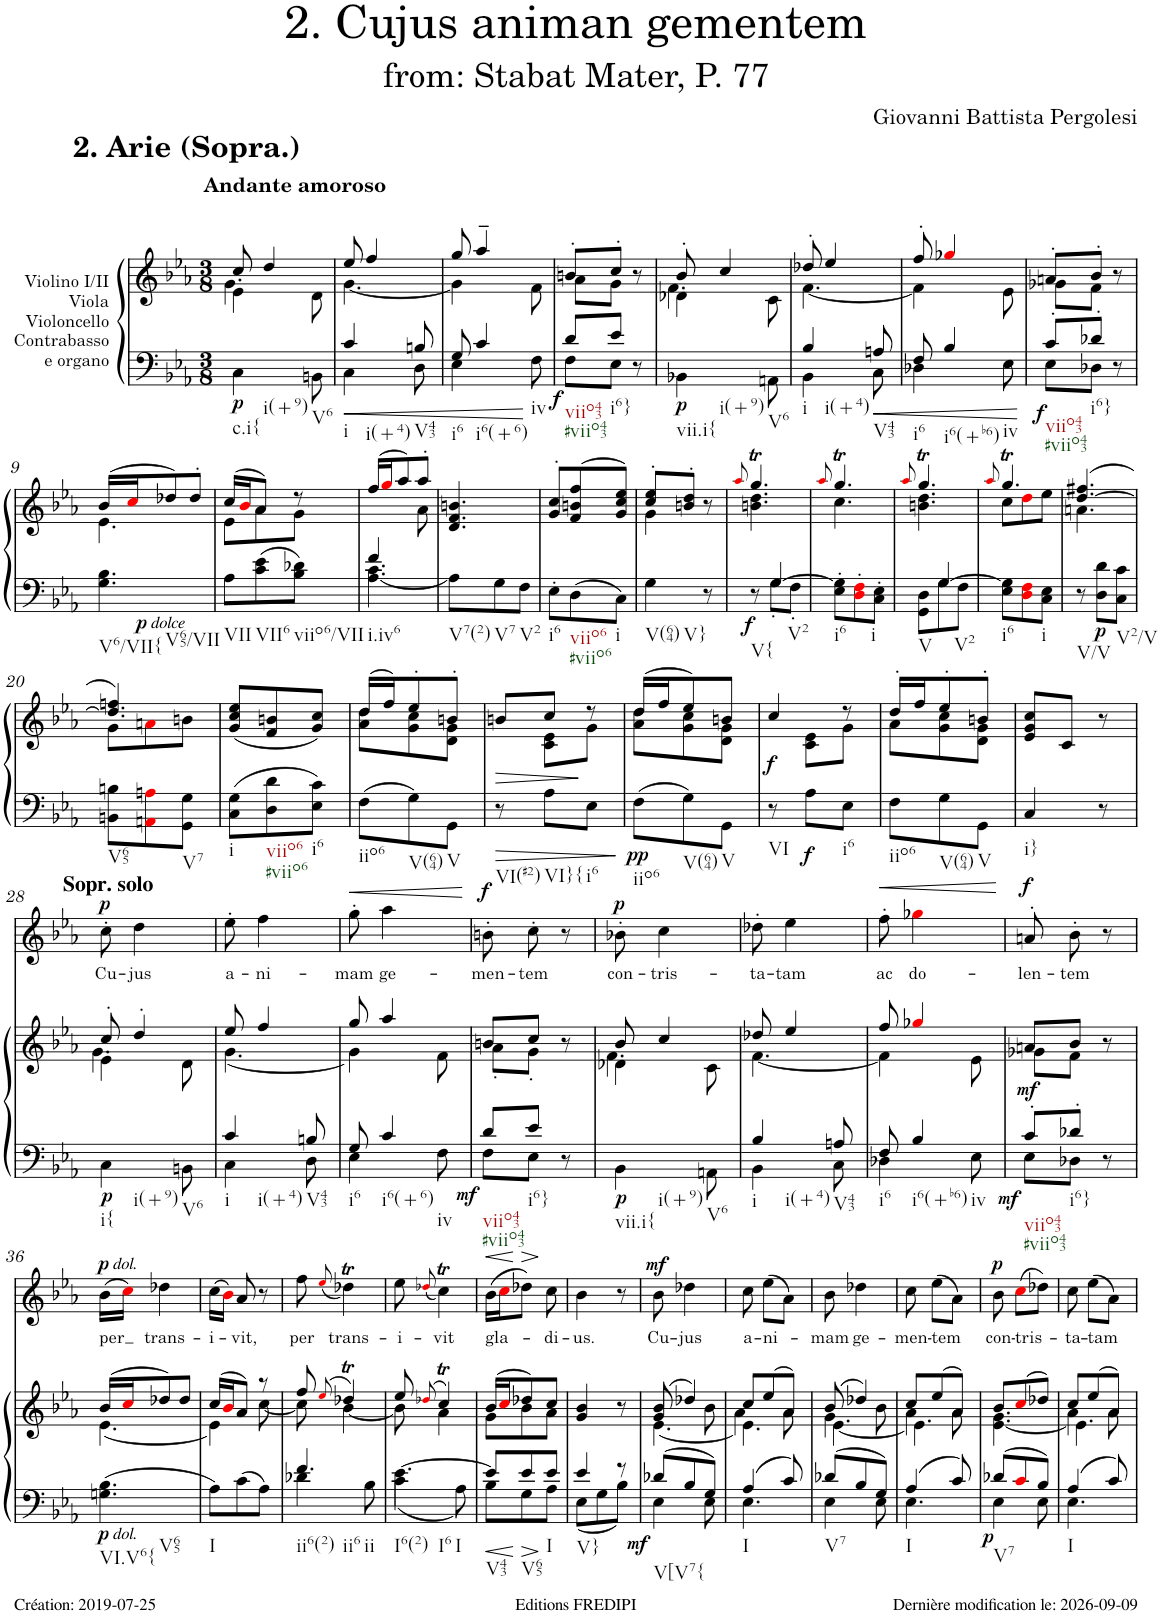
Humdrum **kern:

**kern	**kern	**dynam	**kern	**text	**dynam
*part2	*part2	*part2	*part1	*part1	*part1
*staff3	*staff2	*staff2/3	*staff1	*staff1	*staff1
*I"Violino I/II Viola Violoncello Contrabasso e organo	*	*	*I"Soprano	*	*
*clefF4	*clefG2	*	*clefG2	*	*
*k[b-e-a-]	*k[b-e-a-]	*	*k[b-e-a-]	*	*
*M3/8	*M3/8	*	*M3/8	*	*
=1	=1	=1	=1	=1	=1
*	*^	*	*	*	*
*	*	*^	*	*	*	*
!	!	!	!	!	!LO:TX:a:B:t=Andante amoroso	!	!
!LO:TX:b:t=c.i{	!	!	!	!	!	!	!
!LO:TX:b:t=i(+9)	!	!	!	!	!	!	!
!	!	!	!	!LO:DY:b=2	!	!	!
4C\	8cc/	4e-\	4.g\	p	4.r	.	.
.	4dd/	.	.	.	.	.	.
!LO:TX:b:t=V6	!	!	!	!	!	!	!
8BBn\	.	8d\	.	.	.	.	.
*	*	*v	*v	*	*	*	*
=2	=2	=2	=2	=2	=2	=2
*^	*	*	*	*	*	*
!LO:TX:b:t=i	!	!	!	!	!	!	!
!LO:TX:b:t=i(+4)	!	!	!	!	!	!	!
4c/	4C\	8ee-/	[<4.g\	.	4.r	.	.
.	.	4ff/	.	.	.	.	.
!LO:TX:b:t=V43	!	!	!	!	!	!	!
8Bn/	8D\	.	.	.	.	.	.
=3	=3	=3	=3	=3	=3	=3	=3
!LO:TX:b:t=i6	!	!	!	!	!	!	!
8G/	4E-\	8gg/	4g\]	.	4.r	.	.
!LO:TX:b:t=i6(+6)	!	!	!	!	!	!	!
!LO:TX:b:t=iv	!	!	!	!	!	!	!
4c/	.	4aa-~/	.	.	.	.	.
.	8F\	.	8f\	.	.	.	.
=4	=4	=4	=4	=4	=4	=4	=4
!LO:TX:b:t=viio43	!	!	!	!	!	!	!
!LO:TX:b:t=#viio43	!	!	!	!	!	!	!
!	!	!	!	!LO:DY:b=2	!	!	!
8d/L	8F\L	8bn'/L	8a-\L	f	4.r	.	.
!LO:TX:b:t=i6}	!	!	!	!	!	!	!
8e-/J	8E-\J	8cc'/J	8g\J	.	.	.	.
8r	8ryy	8r	8ryy	.	.	.	.
=5	=5	=5	=5	=5	=5	=5	=5
*	*	*	*^	*	*	*	*
!LO:TX:b:t=vii.i{	!	!	!	!	!	!	!	!
!LO:TX:b:t=i(+9)	!	!	!	!	!	!	!	!
!	!	!	!	!	!LO:DY:b=2	!	!	!
*v	*v	*	*	*	*	*	*	*
4BB-X\	8b-'/	4d-X\	4.f\	p	4.r	.	.
.	4cc/	.	.	.	.	.	.
!LO:TX:b:t=V6	!	!	!	!	!	!	!
8AAn\	.	8c\	.	.	.	.	.
*	*	*v	*v	*	*	*	*
=6	=6	=6	=6	=6	=6	=6
*^	*	*	*	*	*	*
!LO:TX:b:t=i	!	!	!	!	!	!	!
!LO:TX:b:t=i(+4)	!	!	!	!	!	!	!
4B-/	4BB-\	8dd-X'/	[<4.f\	.	4.r	.	.
.	.	4ee-/	.	.	.	.	.
!LO:TX:b:t=V43	!	!	!	!	!	!	!
8An/	8C\	.	.	.	.	.	.
=7	=7	=7	=7	=7	=7	=7	=7
!LO:TX:b:t=i6	!	!	!	!	!	!	!
8F/	4D-X\	8ff'/	4f\]	.	4.r	.	.
!LO:TX:b:t=i6(+b6)	!	!	!	!	!	!	!
!LO:TX:b:t=iv	!	!	!	!	!	!	!
4B-/	.	4gg-Xi/	.	.	.	.	.
.	8E-\	.	8e-\	.	.	.	.
=8	=8	=8	=8	=8	=8	=8	=8
!LO:TX:b:t=viio43	!	!	!	!	!	!	!
!LO:TX:b:t=#viio43	!	!	!	!	!	!	!
!	!	!	!	!LO:DY:b=2	!	!	!
8c'/L	8E-\L	8an'/L	8g-X\L	f	4.r	.	.
!LO:TX:b:t=i6}	!	!	!	!	!	!	!
8d-X'/J	8D-X\J	8b-'/J	8f\J	.	.	.	.
8r	8ryy	8r	8ryy	.	.	.	.
!!LO:LB:g=z
=9	=9	=9	=9	=9	=9	=9	=9
!LO:TX:b:t=V6/VII{	!	!	!	!	!	!	!
!LO:TX:b:t=V65/VII	!	!	!	!	!	!	!
*v	*v	*	*	*	*	*	*
4.G\ 4.B-\	(>16b-/LL	4.e-\	.	4.r	.	.
!	!	!	!LO:DY:b	!	!	!
!	!	!	!LO:DY:n=1:b	!	!	!
.	16cci/J	.	p other-dynamics	.	.	.
.	8dd-X/)	.	.	.	.	.
.	8dd-'/J	.	.	.	.	.
=10	=10	=10	=10	=10	=10	=10
!LO:TX:b:t=VII	!	!	!	!	!	!
8A-\L	(>16cc/LL	8e-\L	.	4.r	.	.
.	16b-i/J	.	.	.	.	.
!LO:TX:b:t=VII6	!	!	!	!	!	!
8c\ 8e-\	8a-/J)	8a-\	.	.	.	.
!LO:TX:b:t=viio6/VII	!	!	!	!	!	!
8B-\ 8d-X\J	8r	8g\J	.	.	.	.
=11	=11	=11	=11	=11	=11	=11
*^	*	*	*	*	*	*
!LO:TX:b:t=i.iv6	!	!	!	!	!	!	!
4f/	[<4.A-\ 4.c\	(>16ff/LL	4ryy	.	4.r	.	.
.	.	16ggi/J	.	.	.	.	.
.	.	8aa-/)	.	.	.	.	.
8ryy	.	8aa-'/J	8a-\	.	.	.	.
=12	=12	=12	=12	=12	=12	=12	=12
!LO:TX:b:t=V7(2)	!	!	!	!	!	!	!
!LO:TX:b:t=V7	!	!	!	!	!	!	!
!LO:TX:b:t=V2	!	!	!	!	!	!	!
*	*	*v	*v	*	*	*	*
4.ryy	8A-\L]	4.d/ 4.f/ 4.bn/	.	4.r	.	.
.	8G\	.	.	.	.	.
.	8F\J	.	.	.	.	.
=13	=13	=13	=13	=13	=13	=13
!LO:TX:b:t=i6	!	!	!	!	!	!
*v	*v	*	*	*	*	*
8E-'>\L	8g/'> 8cc/'>L	.	4.r	.	.
!LO:TX:b:t=viio6	!	!	!	!	!
!LO:TX:b:t=#viio6	!	!	!	!	!
8D\	(>8f/ 8bn/ 8ff/	.	.	.	.
!LO:TX:b:t=i	!	!	!	!	!
8C\J	8g/ 8cc/ 8ee-/J)	.	.	.	.
=14	=14	=14	=14	=14	=14
*	*^	*	*	*	*
!LO:TX:b:t=V(64)	!	!	!	!	!	!
!LO:TX:b:t=V}	!	!	!	!	!	!
4G\	8cc/' 8ee-/'L	4g\	.	4.r	.	.
.	8bn/' 8dd/'J	.	.	.	.	.
8r	8r	8ryy	.	.	.	.
=15	=15	=15	=15	=15	=15	=15
.	8qaa-i/	.	.	.	.	.
*^	*	*	*	*	*	*
!LO:TX:b:t=V{	!	!	!	!	!	!	!
!	!	!	!	!LO:DY:b=2	!	!	!
8r	8ryy	4.ggt/	4.bn\ 4.dd\	f	4.r	.	.
!LO:TX:b:t=V2	!	!	!	!	!	!	!
[>4G/	8G'\L	.	.	.	.	.	.
.	8F'\J	.	.	.	.	.	.
*v	*v	*	*	*	*	*	*
=16	=16	=16	=16	=16	=16	=16
.	8qaa-i/	.	.	.	.	.
!LO:TX:b:t=i6	!	!	!	!	!	!
8E-\' 8G\]'L	4.ggt/	4.cc\	.	4.r	.	.
8Di\' 8Fi\'	.	.	.	.	.	.
!LO:TX:b:t=i	!	!	!	!	!	!
8C\' 8E-\'J	.	.	.	.	.	.
=17	=17	=17	=17	=17	=17	=17
.	8qaa-i/	.	.	.	.	.
*^	*	*	*	*	*	*
!LO:TX:b:t=V	!	!	!	!	!	!	!
8GG\ 8D\L	8ryy	4.ggt/	4.bn\ 4.dd\	.	4.r	.	.
[>8G\	4G/	.	.	.	.	.	.
!LO:TX:b:t=V2	!	!	!	!	!	!	!
8F\J	.	.	.	.	.	.	.
*v	*v	*	*	*	*	*	*
=18	=18	=18	=18	=18	=18	=18
.	8qaa-i/	.	.	.	.	.
!LO:TX:b:t=i6	!	!	!	!	!	!
8E-\ 8G\]L	4.ggt/	8cc\L	.	4.r	.	.
8Di\ 8Fi\	.	8ddi\	.	.	.	.
!LO:TX:b:t=i	!	!	!	!	!	!
8C\ 8E-\J	.	8ee-\J	.	.	.	.
=19	=19	=19	=19	=19	=19	=19
!LO:TX:b:t=V/V	!	!	!	!	!	!
8r	4.an\	(>[>4.dd/ 4.ff#X/	.	4.r	.	.
!	!	!	!LO:DY:b=2	!	!	!
8D\ 8d\L	.	.	p	.	.	.
!LO:TX:b:t=V2/V	!	!	!	!	!	!
8C\ 8c\J	.	.	.	.	.	.
!!LO:LB:g=z
=20	=20	=20	=20	=20	=20	=20
!LO:TX:b:t=V65	!	!	!	!	!	!
8BBn\ 8Bn\L	8g\L	4.dd/] 4.ffn/)	.	4.r	.	.
8AAni\ 8Ani\	8ani\	.	.	.	.	.
!LO:TX:b:t=V7	!	!	!	!	!	!
8GG\ 8G\J	8bn\J	.	.	.	.	.
*	*v	*v	*	*	*	*
=21	=21	=21	=21	=21	=21
!LO:TX:b:t=i	!	!	!	!	!
8C\ 8G\L	(<8g/ 8cc/ 8ee-/L	.	4.r	.	.
!LO:TX:b:t=viio6	!	!	!	!	!
!LO:TX:b:t=#viio6	!	!	!	!	!
8D\ 8d\	8f/ 8bn/	.	.	.	.
!LO:TX:b:t=i6	!	!	!	!	!
8E-\ 8c\J	8g/ 8cc/J)	.	.	.	.
=22	=22	=22	=22	=22	=22
*	*^	*	*	*	*
!LO:TX:b:t=iio6	!	!	!	!	!	!
8F\L	(>16dd/LL	8a-\ 8dd\L	.	4.r	.	.
.	16ff/J)	.	.	.	.	.
!LO:TX:b:t=V(64)	!	!	!	!	!	!
8G\	8ee-'/	8g\ 8cc\	.	.	.	.
!LO:TX:b:t=V	!	!	!	!	!	!
8GG\J	8bn'/J	8d\ 8g\J	.	.	.	.
=23	=23	=23	=23	=23	=23	=23
!LO:TX:b:t=VI(#2)	!	!	!	!	!	!
!	!	!	!LO:HP:b	!	!	!
8r	8bn/L	8ryy	>	4.r	.	.
!LO:TX:b:t=VI}{	!	!	!	!	!	!
8A-\L	8cc/J	8c\ 8e-\L	.	.	.	.
!LO:TX:b:t=i6	!	!	!	!	!	!
8E-\J	8r	8g\J	]	.	.	.
=24	=24	=24	=24	=24	=24	=24
!LO:TX:b:t=iio6	!	!	!	!	!	!
!	!	!	!LO:DY:b=2	!	!	!
8F\L	(16dd/LL	8a-\ 8dd\L	pp	4.r	.	.
.	16ff/J	.	.	.	.	.
!LO:TX:b:t=V(64)	!	!	!	!	!	!
8G\	8ee-/)	8g\ 8cc\	.	.	.	.
!LO:TX:b:t=V	!	!	!	!	!	!
8GG\J	8bn/J	8d\ 8g\J	.	.	.	.
=25	=25	=25	=25	=25	=25	=25
!LO:TX:b:t=VI	!	!	!	!	!	!
!	!	!	!LO:DY:b	!	!	!
8r	4cc/	8ryy	f	4.r	.	.
!	!	!	!LO:DY:b=2	!	!	!
8A-\L	.	8c\ 8e-\L	f	.	.	.
!LO:TX:b:t=i6	!	!	!	!	!	!
8E-\J	8r	8g\J	.	.	.	.
=26	=26	=26	=26	=26	=26	=26
!LO:TX:b:t=iio6	!	!	!	!	!	!
8F\L	16dd'/LL	8a-\L	.	4.r	.	.
.	16ff/J	.	.	.	.	.
!LO:TX:b:t=V(64)	!	!	!	!	!	!
8G\	8ee-'/	8g\ 8cc\	.	.	.	.
!LO:TX:b:t=V	!	!	!	!	!	!
8GG\J	8bn'/J	8d\ 8g\J	.	.	.	.
=27	=27	=27	=27	=27	=27	=27
!LO:TX:b:t=i}	!	!	!	!	!	!
*	*v	*v	*	*	*	*
4C/	8e-/ 8g/ 8cc/L	.	4.r	.	.
.	8c/J	.	.	.	.
8r	8r	.	.	.	.
!!LO:LB:g=z
=28	=28	=28	=28	=28	=28
*	*^	*	*	*	*
*	*	*^	*	*	*	*
!	!	!	!	!	!LO:TX:a:B:t=Sopr. solo	!	!
!LO:TX:b:t=i{	!	!	!	!	!	!	!
!LO:TX:b:t=i(+9)	!	!	!	!	!	!	!
!	!	!	!	!LO:DY:b=2	!	!LO:LY:b	!LO:DY:a
4C\	8cc'/	4e-\	4.g\	p	8cc'\	Cu-	p
!	!	!	!	!	!	!LO:LY:b	!
.	4dd'/	.	.	.	4dd\	-jus	.
!LO:TX:b:t=V6	!	!	!	!	!	!	!
8BBn\	.	8d\	.	.	.	.	.
*	*	*v	*v	*	*	*	*
=29	=29	=29	=29	=29	=29	=29
*^	*	*	*	*	*	*
!LO:TX:b:t=i	!	!	!	!	!	!	!
!LO:TX:b:t=i(+4)	!	!	!	!	!	!	!
!	!	!	!	!	!	!LO:LY:b	!
4c/	4C\	8ee-/	[<4.g\	.	8ee-'\	a-	.
!	!	!	!	!	!	!LO:LY:b	!
.	.	4ff/	.	.	4ff\	-ni-	.
!LO:TX:b:t=V43	!	!	!	!	!	!	!
8Bn/	8D\	.	.	.	.	.	.
=30	=30	=30	=30	=30	=30	=30	=30
!LO:TX:b:t=i6	!	!	!	!	!	!	!
!	!	!	!	!	!	!LO:LY:b	!LO:HP:b
8G/	4E-\	8gg/	4g\]	.	8gg'\	-mam	<
!LO:TX:b:t=i6(+6)	!	!	!	!	!	!	!
!LO:TX:b:t=iv	!	!	!	!	!	!	!
!	!	!	!	!	!	!LO:LY:b	!
4c/	.	4aa-/	.	.	4aa-\	ge-	.
.	8F\	.	8f\	.	.	.	.
*v	*v	*	*	*	*	*	*
*	*v	*v	*	*	*	*
.	.	.	.	.	[
=31	=31	=31	=31	=31	=31
*^	*^	*	*	*	*
!LO:TX:b:t=viio43	!	!	!	!	!	!	!
!LO:TX:b:t=#viio43	!	!	!	!	!	!	!
!	!	!	!	!LO:DY:b=2	!	!LO:LY:b	!LO:DY:a
8d/L	8F\L	8bn/L	8a-'\L	mf	8bn'\	-men-	f
!LO:TX:b:t=i6}	!	!	!	!	!	!	!
!	!	!	!	!	!	!LO:LY:b	!
8e-/J	8E-\J	8cc/J	8g'\J	.	8cc'\	-tem	.
8r	8ryy	8r	8ryy	.	8r	.	.
=32	=32	=32	=32	=32	=32	=32	=32
*	*	*	*^	*	*	*	*
!LO:TX:b:t=vii.i{	!	!	!	!	!	!	!	!
!LO:TX:b:t=i(+9)	!	!	!	!	!	!	!	!
!	!	!	!	!	!LO:DY:b=2	!	!LO:LY:b	!LO:DY:a
*v	*v	*	*	*	*	*	*	*
4BB-\	8b-/	4d-X\	4.f\	p	8b-X'\	con-	p
!	!	!	!	!	!	!LO:LY:b	!
.	4cc/	.	.	.	4cc\	-tris-	.
!LO:TX:b:t=V6	!	!	!	!	!	!	!
8AAn\	.	8c\	.	.	.	.	.
*	*	*v	*v	*	*	*	*
=33	=33	=33	=33	=33	=33	=33
*^	*	*	*	*	*	*
!LO:TX:b:t=i	!	!	!	!	!	!	!
!LO:TX:b:t=i(+4)	!	!	!	!	!	!	!
!	!	!	!	!	!	!LO:LY:b	!
4B-/	4BB-\	8dd-X/	[<4.f\	.	8dd-X'\	-ta-	.
!	!	!	!	!	!	!LO:LY:b	!
.	.	4ee-/	.	.	4ee-\	-tam	.
!LO:TX:b:t=V43	!	!	!	!	!	!	!
8An/	8C\	.	.	.	.	.	.
=34	=34	=34	=34	=34	=34	=34	=34
!LO:TX:b:t=i6	!	!	!	!	!	!	!
!	!	!	!	!	!	!LO:LY:b	!LO:HP:b
8F/	4D-X\	8ff/	4f\]	.	8ff'\	ac	<
!LO:TX:b:t=i6(+b6)	!	!	!	!	!	!	!
!LO:TX:b:t=iv	!	!	!	!	!	!	!
!	!	!	!	!	!	!LO:LY:b	!
4B-/	.	4gg-Xi/	.	.	4gg-Xi\	do-	.
.	8E-\	.	8e-\	.	.	.	.
*v	*v	*	*	*	*	*	*
*	*v	*v	*	*	*	*
.	.	.	.	.	[
=35	=35	=35	=35	=35	=35
*^	*^	*	*	*	*
!LO:TX:b:t=viio43	!	!	!	!	!	!	!
!LO:TX:b:t=#viio43	!	!	!	!	!	!	!
!	!	!	!	!LO:DY:b=2	!	!LO:LY:b	!
!	!	!	!	!LO:DY:n=1:b	!	!	!LO:DY:a
8c'/L	8E-\L	8an/L	8g-X\L	mf mf	8an'>/	-len-	f
!LO:TX:b:t=i6}	!	!	!	!	!	!	!
!	!	!	!	!	!	!LO:LY:b	!
8d-X'/J	8D-X\J	8b-/J	8f\J	.	8b-'\	-tem	.
8r	8ryy	8r	8ryy	.	8r	.	.
!!LO:LB:g=z
=36	=36	=36	=36	=36	=36	=36	=36
!LO:TX:b:t=VI.V6{	!	!	!	!	!	!	!
!LO:TX:b:t=V65	!	!	!	!	!	!	!
!	!	!	!	!LO:DY:b=2	!	!LO:LY:b	!
!	!	!	!	!LO:DY:n=1:b=2	!	!	!LO:DY:a
!	!	!	!	!	!	!	!LO:DY:n=1:a
*v	*v	*	*	*	*	*	*
4.Gn\ 4.B-\	(16b-/LL	[<4.e-\	p other-dynamics	(>16b-\LL	per	p other-dynamics
.	16cci/J	.	.	16cci\JJ)	.	.
!	!	!	!	!	!LO:LY:b	!
.	8dd-X/)	.	.	4dd-X\	trans-	.
.	8dd-/J	.	.	.	.	.
=37	=37	=37	=37	=37	=37	=37
!LO:TX:b:t=I	!	!	!	!	!	!
!	!	!	!	!	!LO:LY:b	!
8A-\L	(>16cc/LL	4e-\]	.	(>16cc\LL	-i-	.
.	16b-i/J	.	.	16b-i\JJ)	.	.
!	!	!	!	!	!LO:LY:b	!
8c\	8a-/J)	.	.	8a-/	-vit,	.
8A-\J	8r	[<8cc\	.	8r	.	.
=38	=38	=38	=38	=38	=38	=38
*^	*	*	*	*	*	*
!LO:TX:b:t=ii6(2)	!	!	!	!	!	!	!
!LO:TX:b:t=ii6	!	!	!	!	!	!	!
!	!	!	!	!	!	!LO:LY:b	!
4d-X\	4.f/	8ff/	8cc\]	.	8ff\	per	.
.	.	(8qee-i/	.	.	(8qee-i/	.	.
!	!	!	!	!	!	!LO:LY:b	!
.	.	4dd-XT/)	[<4b-\	.	4dd-XT\)	trans-	.
!LO:TX:b:t=ii	!	!	!	!	!	!	!
8B-\	.	.	.	.	.	.	.
=39	=39	=39	=39	=39	=39	=39	=39
!LO:TX:b:t=I6(2)	!	!	!	!	!	!	!
!LO:TX:b:t=I6	!	!	!	!	!	!	!
!	!	!	!	!	!	!LO:LY:b	!
4c\	[>4.e-\	8ee-/	8b-\]	.	8ee-\	-i-	.
.	.	(8qdd-Xi/	.	.	(8qdd-Xi/	.	.
!	!	!	!	!	!	!LO:LY:b	!
.	.	4ccT/)	4a-\	.	4ccT\)	-vit	.
!LO:TX:b:t=I	!	!	!	!	!	!	!
8A-\	.	.	.	.	.	.	.
=40	=40	=40	=40	=40	=40	=40	=40
!LO:TX:b:t=V43	!	!	!	!	!	!	!
!	!	!	!	!	!	!LO:LY:b	!LO:HP:b
8B-\L	8e-/L]	(>16b-/LL	8g\L	.	(>16b-\LL	gla-	<
.	.	16cci/J	.	.	16cci\J	.	.
!LO:TX:b:t=V65	!	!	!	!	!	!	!
!	!	!	!	!	!	!	!LO:HP:n=1:b
8G\	8e-/	8dd-X/)	8b-\	.	8dd-X\J)	.	[ >
!LO:TX:b:t=I	!	!	!	!	!	!	!
!	!	!	!	!	!	!LO:LY:b	!
8A-\J	8e-/J	8cc/J	8a-\J	.	8cc\	-di-	]
=41	=41	=41	=41	=41	=41	=41	=41
!LO:TX:b:t=V}	!	!	!	!	!	!	!
!	!	!	!	!	!	!LO:LY:b	!
*	*	*v	*v	*	*	*	*
4e-/	8E-\L	4g/ 4b-/	.	4b-\	-us.	.
.	8G\	.	.	.	.	.
8r	8B-\J	8r	.	8r	.	.
=42	=42	=42	=42	=42	=42	=42
*	*	*^	*	*	*	*
*	*	*	*^	*	*	*	*
!LO:TX:b:t=V[V7{	!	!	!	!	!	!	!	!
!	!	!	!	!	!LO:DY:b=2	!	!LO:LY:b	!LO:DY:a
8d-X/L	4E-\	(>8b-/	[<4.e-\	4g/	mf	8b-\	Cu-	mf
!	!	!	!	!	!	!	!LO:LY:b	!
8B-/	.	4dd-X/)	.	.	.	4dd-X\	-jus	.
8G/J	8E-\	.	.	8b-\	.	.	.	.
=43	=43	=43	=43	=43	=43	=43	=43	=43
!LO:TX:b:t=I	!	!	!	!	!	!	!	!
!	!	!	!	!	!	!	!LO:LY:b	!
4A-/	4.E-\	8cc/L	4.e-\]	4a-\	.	8cc\	a-	.
!	!	!	!	!	!	!	!LO:LY:b	!
.	.	(>8ee-/	.	.	.	(>8ee-\L	-ni-	.
8c/	.	8a-/J)	.	8a-\	.	8a-\J)	.	.
=44	=44	=44	=44	=44	=44	=44	=44	=44
!LO:TX:b:t=V7	!	!	!	!	!	!	!	!
!	!	!	!	!	!	!	!LO:LY:b	!
8d-X/L	4E-\	(>8b-/	4g\	[<4.e-\	.	8b-\	-mam	.
!	!	!	!	!	!	!	!LO:LY:b	!
8B-/	.	4dd-X/)	.	.	.	4dd-X\	ge-	.
8G/J	8E-\	.	8b-\	.	.	.	.	.
=45	=45	=45	=45	=45	=45	=45	=45	=45
!LO:TX:b:t=I	!	!	!	!	!	!	!	!
!	!	!	!	!	!	!	!LO:LY:b	!
4A-/	4.E-\	8cc/L	4a-\	4.e-\]	.	8cc\	-men-	.
!	!	!	!	!	!	!	!LO:LY:b	!
.	.	(>8ee-/	.	.	.	(>8ee-\L	-tem	.
8c/	.	8a-/J)	8a-\	.	.	8a-\J)	.	.
*	*	*	*v	*v	*	*	*	*
=46	=46	=46	=46	=46	=46	=46	=46
!LO:TX:b:t=V7	!	!	!	!	!	!	!
!	!	!	!	!LO:DY:b=2	!	!LO:LY:b	!LO:DY:a
8d-X/L	4E-\	8b-/L	[4.e-\ 4.g\	p	8b-\	con-	p
!	!	!	!	!	!	!LO:LY:b	!
8ci/	.	(>8cci/	.	.	(>8cci\L	-tris-	.
8B-/J	8E-\	8dd-X/J)	.	.	8dd-X\J)	.	.
=47	=47	=47	=47	=47	=47	=47	=47
*	*	*	*^	*	*	*	*
!LO:TX:b:t=I	!	!	!	!	!	!	!	!
!	!	!	!	!	!	!	!LO:LY:b	!
4A-/	4.E-\	8cc/L	4a-\	4.e-\]	.	8cc\	-ta-	.
!	!	!	!	!	!	!	!LO:LY:b	!
.	.	(>8ee-/	.	.	.	(>8ee-\L	-tam	.
8c/	.	8a-/J)	8a-\	.	.	8a-\J)	.	.
*v	*v	*	*	*	*	*	*	*
*	*v	*v	*v	*	*	*	*
=	=	=	=	=	=
*-	*-	*-	*-	*-	*-
